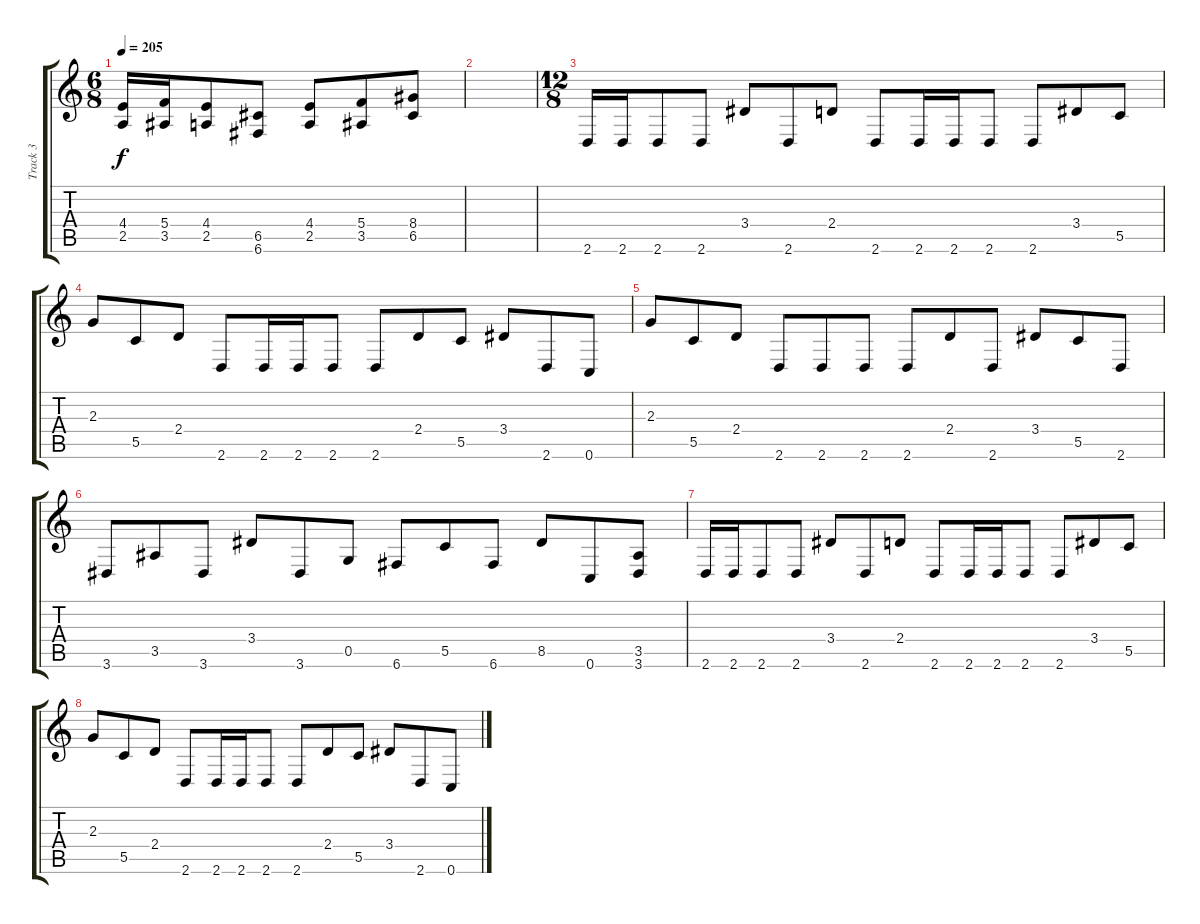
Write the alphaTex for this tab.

\track ("Track 3" "Track 3") {instrument distortionguitar}
\staff {score tabs}
\tuning (D4 A3 F3 C3 G2 C2) {hide}
\ts (6 8)
\tempo 205
\clef g2
\ks c
(4.4 2.5).16{dy f} (5.4 3.5).16 (4.4 2.5).8 (6.5 6.6).8 (4.4 2.5).8 (5.4 3.5).8 (8.4 6.5).8 |
|
\ts (12 8)
2.6.16 2.6.16 2.6.8 2.6.8 3.4.8 2.6.8 2.4.8 2.6.8 2.6.16 2.6.16 2.6.8 2.6.8 3.4.8 5.5.8 |
2.3.8 5.5.8 2.4.8 2.6.8 2.6.16 2.6.16 2.6.8 2.6.8 2.4.8 5.5.8 3.4.8 2.6.8 0.6.8 |
2.3.8 5.5.8 2.4.8 2.6.8 2.6.8 2.6.8 2.6.8 2.4.8 2.6.8 3.4.8 5.5.8 2.6.8 |
3.6.8 3.5.8 3.6.8 3.4.8 3.6.8 0.5.8 6.6.8 5.5.8 6.6.8 8.5.8 0.6.8 (3.5 3.6).8 |
2.6.16 2.6.16 2.6.8 2.6.8 3.4.8 2.6.8 2.4.8 2.6.8 2.6.16 2.6.16 2.6.8 2.6.8 3.4.8 5.5.8 |
2.3.8 5.5.8 2.4.8 2.6.8 2.6.16 2.6.16 2.6.8 2.6.8 2.4.8 5.5.8 3.4.8 2.6.8 0.6.8
